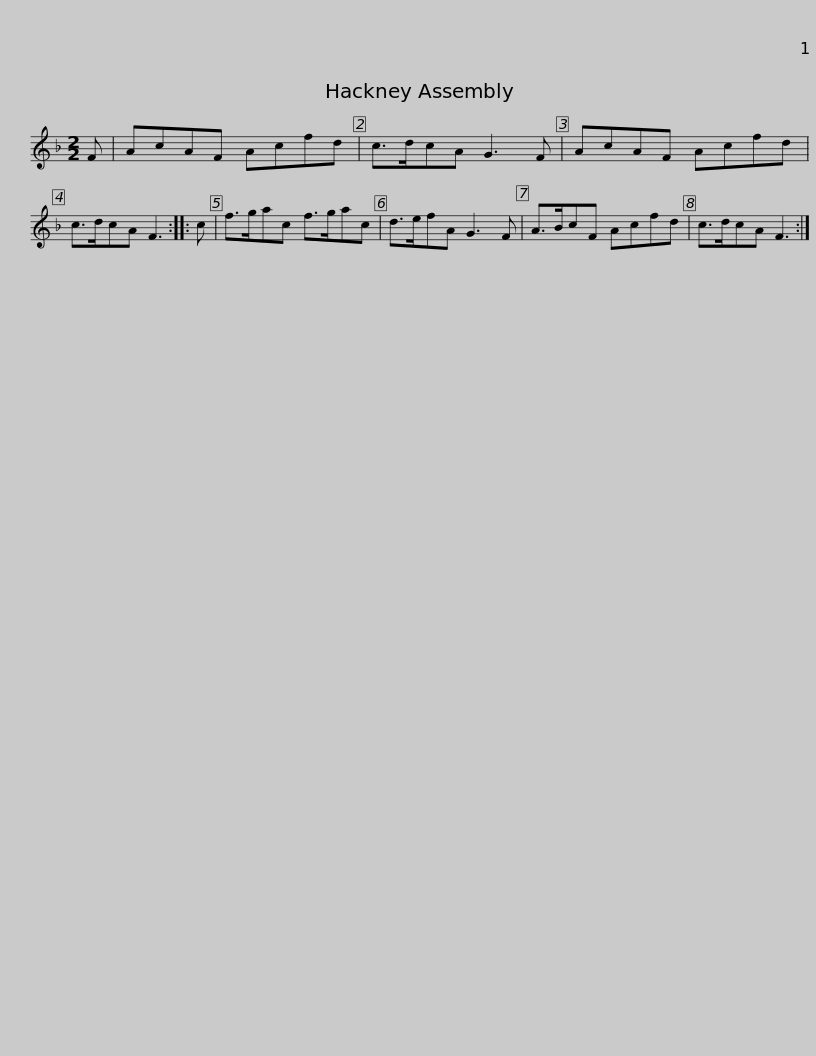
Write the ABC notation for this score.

X:1
L:1/8
M:2/2
I:linebreak $
K:F
V:1 treble
V:1
 F | AcAF Acfd | c>dcA G3 F | AcAF Acfd | c>dcA F3 :: %5
 c | f>gac f>gac |$ d>efA G3 F | A>BcF Acfd | c>dcA F3 :| %10
